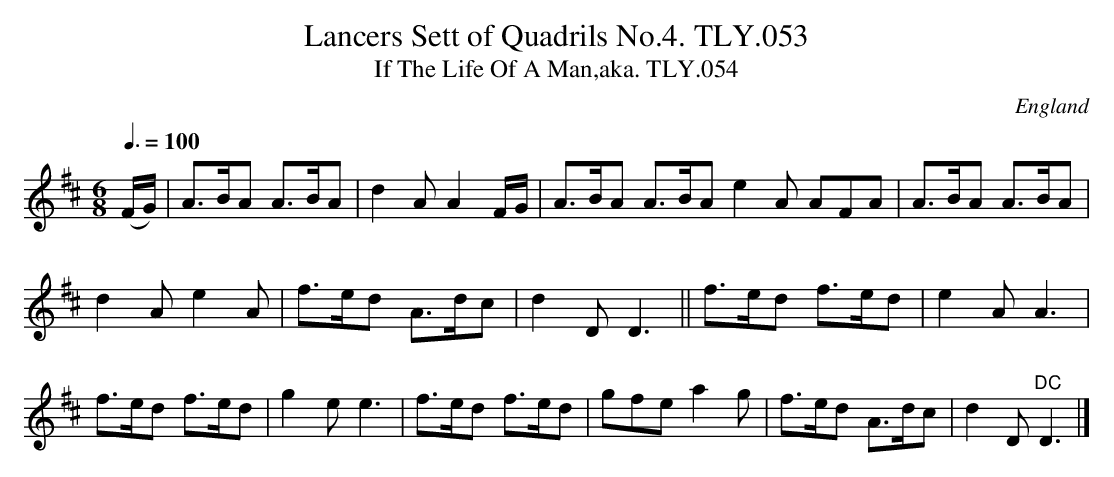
X:1
T:Lancers Sett of Quadrils No.4. TLY.053
T:If The Life Of A Man,aka. TLY.054
M:6/8
L:1/8
Q:3/8=100
O:England
K:D major
(F/G/)|A>BA A>BA|d2A A2 F/2G/2|A>BA A>BA e2 A AFA| A>BA A>BA|!
d2A e2A| f>ed A>dc| d2 D D3||f>ed f>ed| e2A A3|!
f>ed f>ed| g2e e3| f>ed f>ed| gfe a2 g| f>ed A>dc| d2 D"^DC" D3|]
